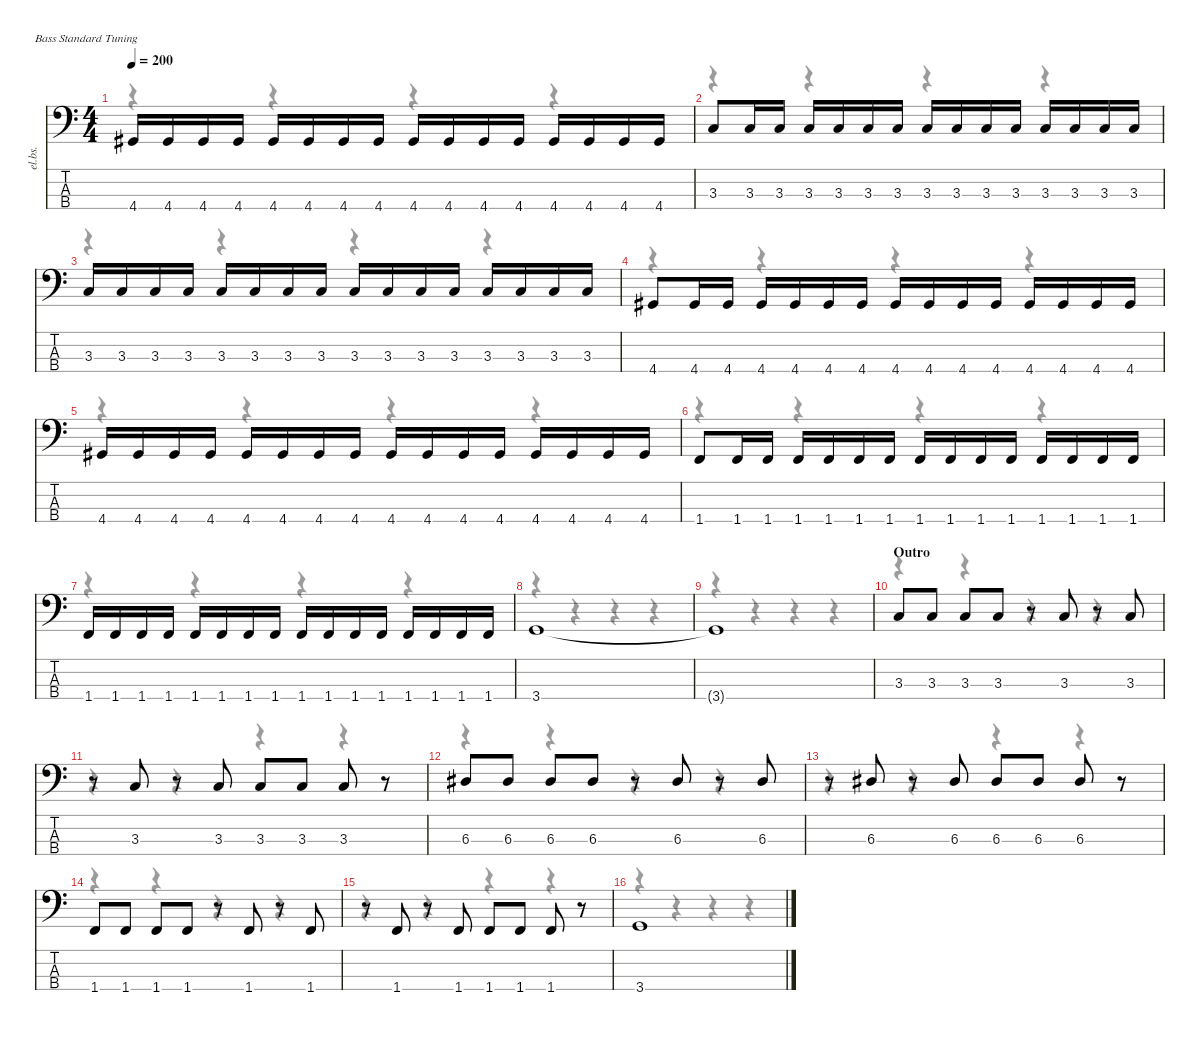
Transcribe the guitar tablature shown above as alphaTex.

\hideDynamics
\bracketExtendMode nobrackets
\otherSystemsTrackNameOrientation horizontal
\track ("Bass" "el.bs.") {instrument electricbassfinger}
\staff {score tabs}
\tuning (G2 D2 A1 E1)
\voice
\ts (4 4)
\scale
1.09391
\tempo 200
\accidentals auto
\clef f4
\ottava regular
\simile none
\ks c
4.4{acc #}.16{dy f} 4.4{acc #}.16 4.4{acc #}.16 4.4{acc #}.16 4.4{acc #}.16 4.4{acc #}.16 4.4{acc #}.16 4.4{acc #}.16 4.4{acc #}.16 4.4{acc #}.16 4.4{acc #}.16 4.4{acc #}.16 4.4{acc #}.16 4.4{acc #}.16 4.4{acc #}.16 4.4{acc #}.16 |
\section ("" "")
\scale
0.978277 3.3.8 3.3.16 3.3.16 3.3.16 3.3.16 3.3.16 3.3.16 3.3.16 3.3.16 3.3.16 3.3.16 3.3.16 3.3.16 3.3.16 3.3.16 |
\scale
0.978277 3.3.16 3.3.16 3.3.16 3.3.16 3.3.16 3.3.16 3.3.16 3.3.16 3.3.16 3.3.16 3.3.16 3.3.16 3.3.16 3.3.16 3.3.16 3.3.16 |
\scale
0.978277 4.4{acc #}.8 4.4{acc #}.16 4.4{acc #}.16 4.4{acc #}.16 4.4{acc #}.16 4.4{acc #}.16 4.4{acc #}.16 4.4{acc #}.16 4.4{acc #}.16 4.4{acc #}.16 4.4{acc #}.16 4.4{acc #}.16 4.4{acc #}.16 4.4{acc #}.16 4.4{acc #}.16 |
\scale
0.978277 4.4{acc #}.16 4.4{acc #}.16 4.4{acc #}.16 4.4{acc #}.16 4.4{acc #}.16 4.4{acc #}.16 4.4{acc #}.16 4.4{acc #}.16 4.4{acc #}.16 4.4{acc #}.16 4.4{acc #}.16 4.4{acc #}.16 4.4{acc #}.16 4.4{acc #}.16 4.4{acc #}.16 4.4{acc #}.16 |
\scale
0.992988 1.4.8 1.4.16 1.4.16 1.4.16 1.4.16 1.4.16 1.4.16 1.4.16 1.4.16 1.4.16 1.4.16 1.4.16 1.4.16 1.4.16 1.4.16 |
\scale
1.06188 1.4.16 1.4.16 1.4.16 1.4.16 1.4.16 1.4.16 1.4.16 1.4.16 1.4.16 1.4.16 1.4.16 1.4.16 1.4.16 1.4.16 1.4.16 1.4.16 |
\scale
0.975825 3.4.1 |
\scale
0.998382 3.4{t}.1 |
\section ("" "Outro")
\scale
0.988084 3.3.8 3.3.8 3.3.8 3.3.8 r.8 3.3.8 r.8 3.3.8 |
\scale
0.975825 r.8 3.3.8 r.8 3.3.8 3.3.8 3.3.8 3.3.8 r.8 |
\scale
1.09592 6.3{acc #}.8 6.3{acc #}.8 6.3{acc #}.8 6.3{acc #}.8 r.8 6.3{acc #}.8 r.8 6.3{acc #}.8 |
\scale
0.992595 r.8 6.3{acc #}.8 r.8 6.3{acc #}.8 6.3{acc #}.8 6.3{acc #}.8 6.3{acc #}.8 r.8 |
\scale
0.992595 1.4.8 1.4.8 1.4.8 1.4.8 r.8 1.4.8 r.8 1.4.8 |
\scale
0.992595 r.8 1.4.8 r.8 1.4.8 1.4.8 1.4.8 1.4.8 r.8 |
\scale
0.975432 3.4.1
\voice
\clef f4
\ottava regular
\simile none
\ks c
r.4{dy mf} r.4 r.4 r.4 |
r.4 r.4 r.4 r.4 |
r.4 r.4 r.4 r.4 |
r.4 r.4 r.4 r.4 |
r.4 r.4 r.4 r.4 |
r.4 r.4 r.4 r.4 |
r.4 r.4 r.4 r.4 |
r.4 r.4 r.4 r.4 |
r.4 r.4 r.4 r.4 |
r.4 r.4 r.4 r.4 |
r.4 r.4 r.4 r.4 |
r.4 r.4 r.4 r.4 |
r.4 r.4 r.4 r.4 |
r.4 r.4 r.4 r.4 |
r.4 r.4 r.4 r.4 |
r.4 r.4 r.4 r.4
